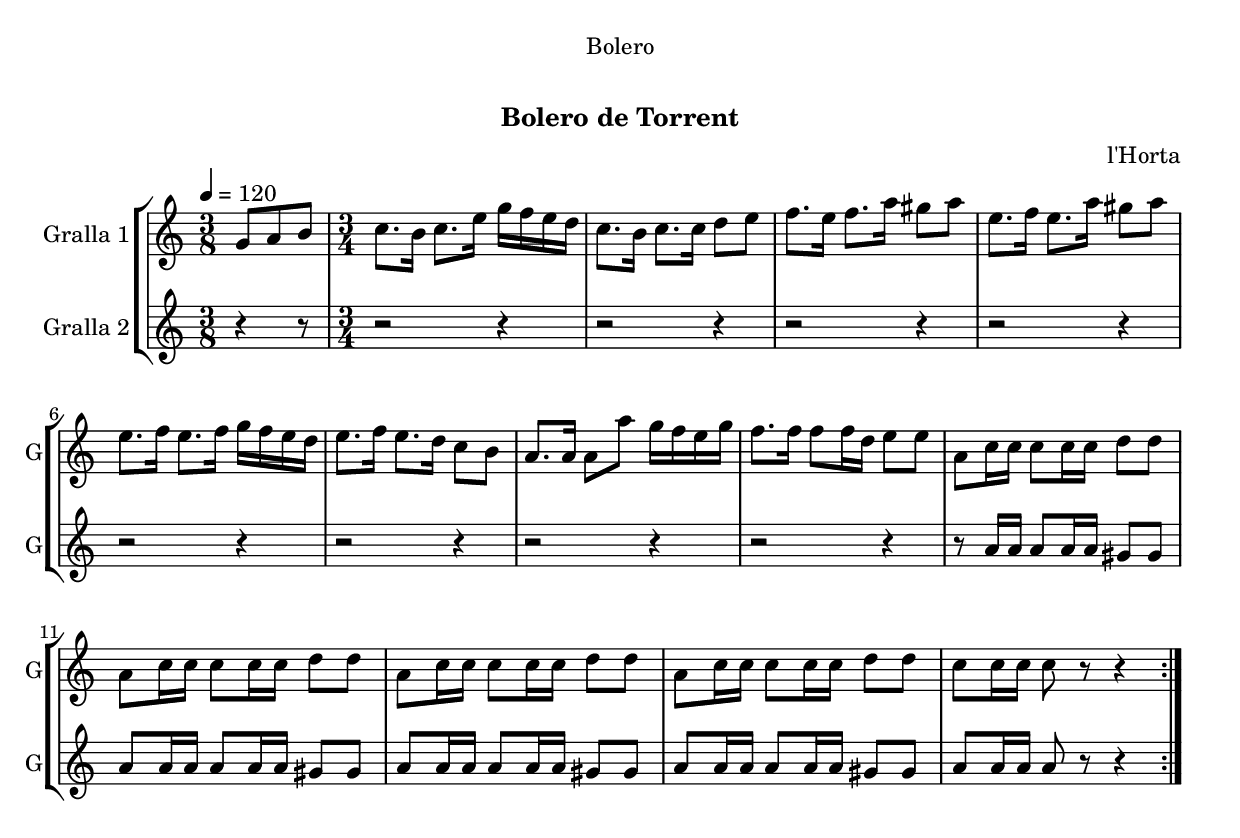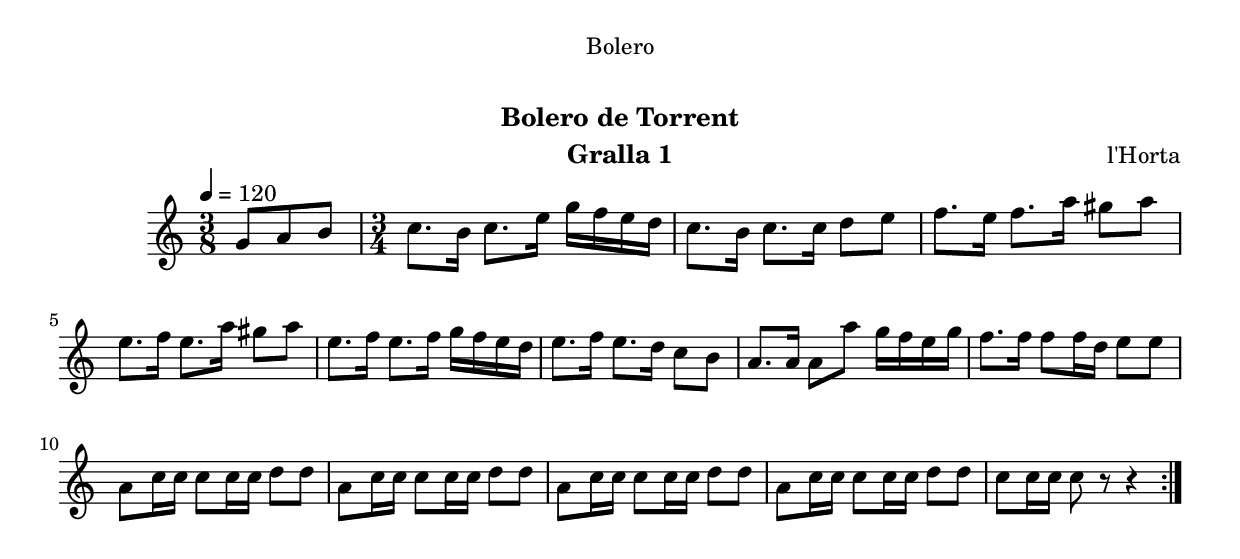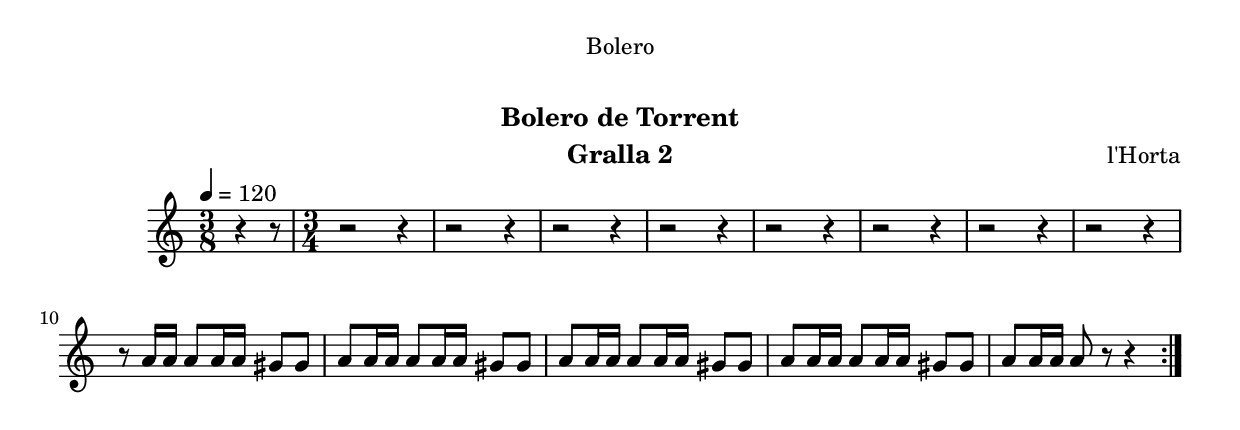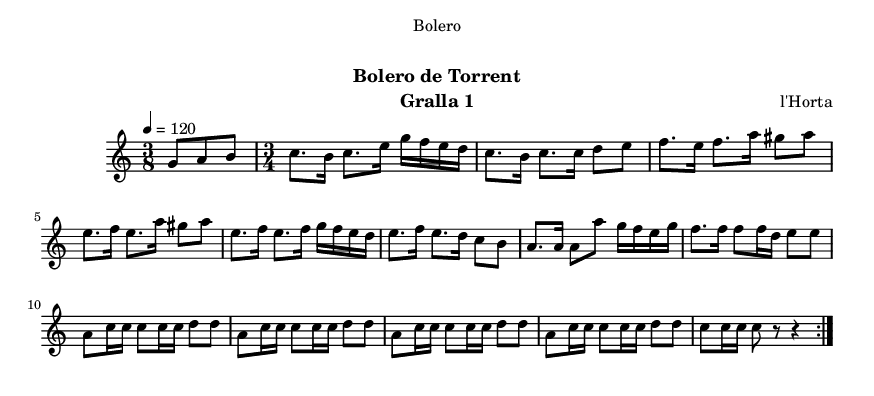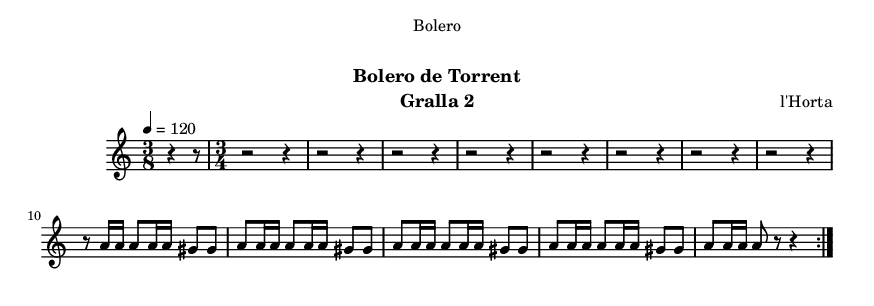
\version "2.16.0"

\header {
  dedication="Bolero"
  title="  "
  subtitle="Bolero de Torrent"
  subsubtitle=""
  poet=""
  meter=""
  piece=""
  composer="l'Horta"
  arranger=""
  opus=""
  instrument=""
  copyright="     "
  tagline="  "
}

liniaroAa =
\relative g'
{
  \tempo 4=120
  \clef treble
  \key c \major
  \repeat volta 2 { \time 3/8 g8 a b  |
  \time 3/4   c8. b16 c8. e16 g f e d  |
  c8. b16 c8. c16 d8 e  |
  f8. e16 f8. a16 gis8 a  |
  %05
  e8. f16 e8. a16 gis8 a  |
  e8. f16 e8. f16 g f e d  |
  e8. f16 e8. d16 c8 b  |
  a8. a16 a8 a' g16 f e g  |
  f8. f16 f8 f16 d e8 e  |
  %10
  a,8 c16 c c8 c16 c d8 d  |
  a8 c16 c c8 c16 c d8 d  |
  a8 c16 c c8 c16 c d8 d  |
  a8 c16 c c8 c16 c d8 d  |
  c8 c16 c c8 r r4  | }
}

liniaroAb =
\relative a'
{
  \tempo 4=120
  \clef treble
  \key c \major
  \repeat volta 2 { \time 3/8 r4 r8  |
  \time 3/4   r2 r4  |
  r2 r4  |
  r2 r4  |
  %05
  r2 r4  |
  r2 r4  |
  r2 r4  |
  r2 r4  |
  r2 r4  |
  %10
  r8 a16 a a8 a16 a gis8 gis  |
  a8 a16 a a8 a16 a gis8 gis  |
  a8 a16 a a8 a16 a gis8 gis  |
  a8 a16 a a8 a16 a gis8 gis  |
  a8 a16 a a8 r r4  | }
}

\book {

\paper {
  print-page-number = false
}

\bookpart {
  \score {
    \new StaffGroup {
      \override Score.RehearsalMark #'self-alignment-X = #LEFT
      <<
        \new Staff \with {instrumentName = #"Gralla 1" shortInstrumentName = #"G"} \liniaroAa
        \new Staff \with {instrumentName = #"Gralla 2" shortInstrumentName = #"G"} \liniaroAb
      >>
    }
    \layout {}
  }\score { \unfoldRepeats
    \new StaffGroup {
      \override Score.RehearsalMark #'self-alignment-X = #LEFT
      <<
        \new Staff \with {instrumentName = #"Gralla 1" shortInstrumentName = #"G"} \liniaroAa
        \new Staff \with {instrumentName = #"Gralla 2" shortInstrumentName = #"G"} \liniaroAb
      >>
    }
    \midi {}
  }
}

\bookpart {
  \header {instrument="Gralla 1"}
  \score {
    \new StaffGroup {
      \override Score.RehearsalMark #'self-alignment-X = #LEFT
      <<
        \new Staff \liniaroAa
      >>
    }
    \layout {}
  }\score { \unfoldRepeats
    \new StaffGroup {
      \override Score.RehearsalMark #'self-alignment-X = #LEFT
      <<
        \new Staff \liniaroAa
      >>
    }
    \midi {}
  }
}

\bookpart {
  \header {instrument="Gralla 2"}
  \score {
    \new StaffGroup {
      \override Score.RehearsalMark #'self-alignment-X = #LEFT
      <<
        \new Staff \liniaroAb
      >>
    }
    \layout {}
  }\score { \unfoldRepeats
    \new StaffGroup {
      \override Score.RehearsalMark #'self-alignment-X = #LEFT
      <<
        \new Staff \liniaroAb
      >>
    }
    \midi {}
  }
}

}

\book {

\paper {
  print-page-number = false
  #(set-paper-size "a6landscape")
  #(layout-set-staff-size 14)
}

\bookpart {
  \header {instrument="Gralla 1"}
  \score {
    \new StaffGroup {
      \override Score.RehearsalMark #'self-alignment-X = #LEFT
      <<
        \new Staff \liniaroAa
      >>
    }
    \layout {}
  }
}

\bookpart {
  \header {instrument="Gralla 2"}
  \score {
    \new StaffGroup {
      \override Score.RehearsalMark #'self-alignment-X = #LEFT
      <<
        \new Staff \liniaroAb
      >>
    }
    \layout {}
  }
}

}

